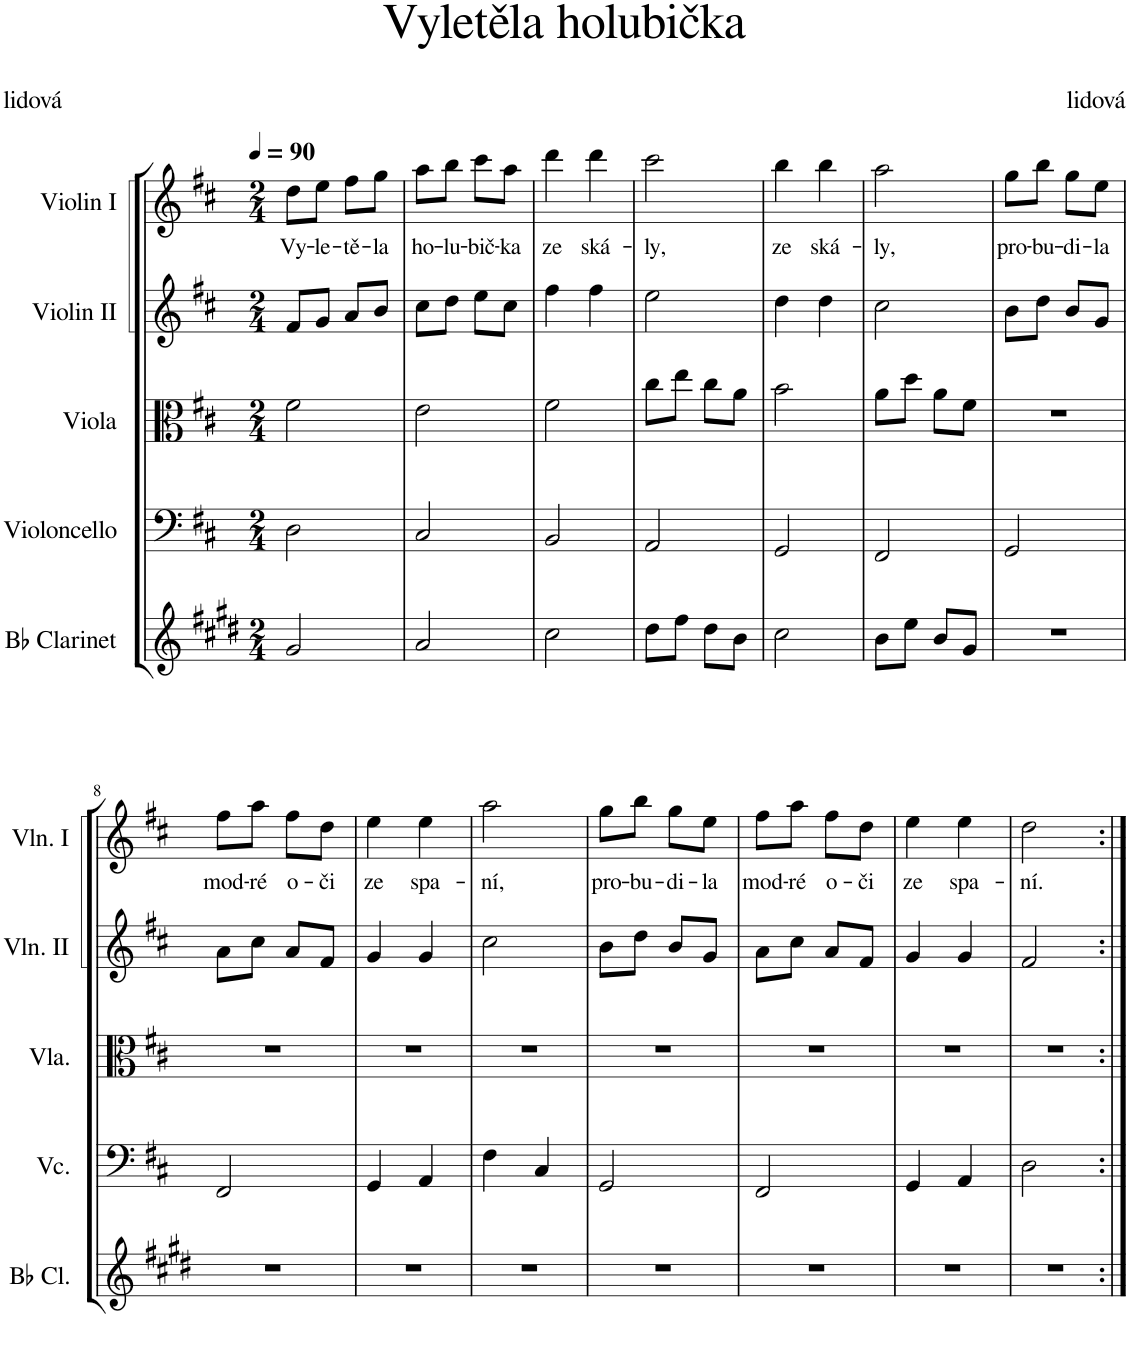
**kern	**kern	**kern	**kern	**kern	**text
*part5	*part4	*part3	*part2	*part1	*part1
*staff5	*staff4	*staff3	*staff2	*staff1	*staff1
*I"Bb Clarinet	*I"Violoncello	*I"Viola	*I"Violin II	*I"Violin I	*
*I'Bb Cl.	*I'Vc.	*I'Vla.	*I'Vln. II	*I'Vln. I	*
*clefG2	*clefF4	*clefC3	*clefG2	*clefG2	*
*Trd1c2	*	*	*	*	*
*k[f#c#g#d#]	*k[f#c#]	*k[f#c#]	*k[f#c#]	*k[f#c#]	*
*M2/4	*M2/4	*M2/4	*M2/4	*M2/4	*
*MM90	*MM90	*MM90	*MM90	*MM90	*
=1	=1	=1	=1	=1	=1
!	!	!	!	!	!LO:LY:b
2g#/	2D\	2f#\	8f#/L	8dd\L	Vy-
!	!	!	!	!	!LO:LY:b
.	.	.	8g/J	8ee\J	-le-
!	!	!	!	!	!LO:LY:b
.	.	.	8a/L	8ff#\L	-tě-
!	!	!	!	!	!LO:LY:b
.	.	.	8b/J	8gg\J	-la
=2	=2	=2	=2	=2	=2
!	!	!	!	!	!LO:LY:b
2a/	2C#/	2e\	8cc#\L	8aa\L	ho-
!	!	!	!	!	!LO:LY:b
.	.	.	8dd\J	8bb\J	-lu-
!	!	!	!	!	!LO:LY:b
.	.	.	8ee\L	8ccc#\L	-bič-
!	!	!	!	!	!LO:LY:b
.	.	.	8cc#\J	8aa\J	-ka
=3	=3	=3	=3	=3	=3
!	!	!	!	!	!LO:LY:b
2cc#\	2BB/	2f#\	4ff#\	4ddd\	ze
!	!	!	!	!	!LO:LY:b
.	.	.	4ff#\	4ddd\	ská-
=4	=4	=4	=4	=4	=4
!	!	!	!	!	!LO:LY:b
8dd#\L	2AA/	8cc#\L	2ee\	2ccc#\	-ly,
8ff#\J	.	8ee\J	.	.	.
8dd#\L	.	8cc#\L	.	.	.
8b\J	.	8a\J	.	.	.
=5	=5	=5	=5	=5	=5
!	!	!	!	!	!LO:LY:b
2cc#\	2GG/	2b\	4dd\	4bb\	ze
!	!	!	!	!	!LO:LY:b
.	.	.	4dd\	4bb\	ská-
=6	=6	=6	=6	=6	=6
!	!	!	!	!	!LO:LY:b
8b\L	2FF#/	8a\L	2cc#\	2aa\	-ly,
8ee\J	.	8dd\J	.	.	.
8b/L	.	8a\L	.	.	.
8g#/J	.	8f#\J	.	.	.
=7	=7	=7	=7	=7	=7
!	!	!	!	!	!LO:LY:b
2r	2GG/	2r	8b\L	8gg\L	pro-
!	!	!	!	!	!LO:LY:b
.	.	.	8dd\J	8bb\J	-bu-
!	!	!	!	!	!LO:LY:b
.	.	.	8b/L	8gg\L	-di-
!	!	!	!	!	!LO:LY:b
.	.	.	8g/J	8ee\J	-la
!!LO:LB:g=z
=8	=8	=8	=8	=8	=8
!	!	!	!	!	!LO:LY:b
2r	2FF#/	2r	8a\L	8ff#\L	mod-
!	!	!	!	!	!LO:LY:b
.	.	.	8cc#\J	8aa\J	-ré
!	!	!	!	!	!LO:LY:b
.	.	.	8a/L	8ff#\L	o-
!	!	!	!	!	!LO:LY:b
.	.	.	8f#/J	8dd\J	-či
=9	=9	=9	=9	=9	=9
!	!	!	!	!	!LO:LY:b
2r	4GG/	2r	4g/	4ee\	ze
!	!	!	!	!	!LO:LY:b
.	4AA/	.	4g/	4ee\	spa-
=10	=10	=10	=10	=10	=10
!	!	!	!	!	!LO:LY:b
2r	4F#\	2r	2cc#\	2aa\	-ní,
.	4C#/	.	.	.	.
=11	=11	=11	=11	=11	=11
!	!	!	!	!	!LO:LY:b
2r	2GG/	2r	8b\L	8gg\L	pro-
!	!	!	!	!	!LO:LY:b
.	.	.	8dd\J	8bb\J	-bu-
!	!	!	!	!	!LO:LY:b
.	.	.	8b/L	8gg\L	-di-
!	!	!	!	!	!LO:LY:b
.	.	.	8g/J	8ee\J	-la
=12	=12	=12	=12	=12	=12
!	!	!	!	!	!LO:LY:b
2r	2FF#/	2r	8a\L	8ff#\L	mod-
!	!	!	!	!	!LO:LY:b
.	.	.	8cc#\J	8aa\J	-ré
!	!	!	!	!	!LO:LY:b
.	.	.	8a/L	8ff#\L	o-
!	!	!	!	!	!LO:LY:b
.	.	.	8f#/J	8dd\J	-či
=13	=13	=13	=13	=13	=13
!	!	!	!	!	!LO:LY:b
2r	4GG/	2r	4g/	4ee\	ze
!	!	!	!	!	!LO:LY:b
.	4AA/	.	4g/	4ee\	spa-
=14	=14	=14	=14	=14	=14
!	!	!	!	!	!LO:LY:b
2r	2D\	2r	2f#/	2dd\	-ní.
=:|!	=:|!	=:|!	=:|!	=:|!	=:|!
*-	*-	*-	*-	*-	*-
